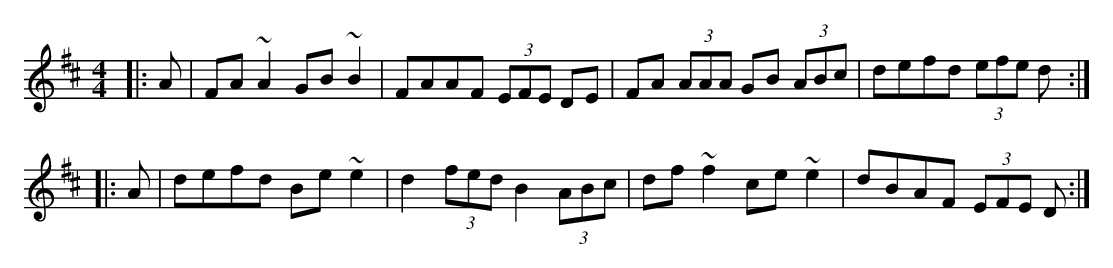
X:1
M:4/4
K:D
|:A|FA ~A2 GB ~B2|FAAF (3EFE DE|FA (3AAA GB (3ABc|defd (3efe d:|
|:A|defd Be ~e2|d2 (3fed B2 (3ABc|df ~f2 ce ~e2|dBAF (3EFE D:|
